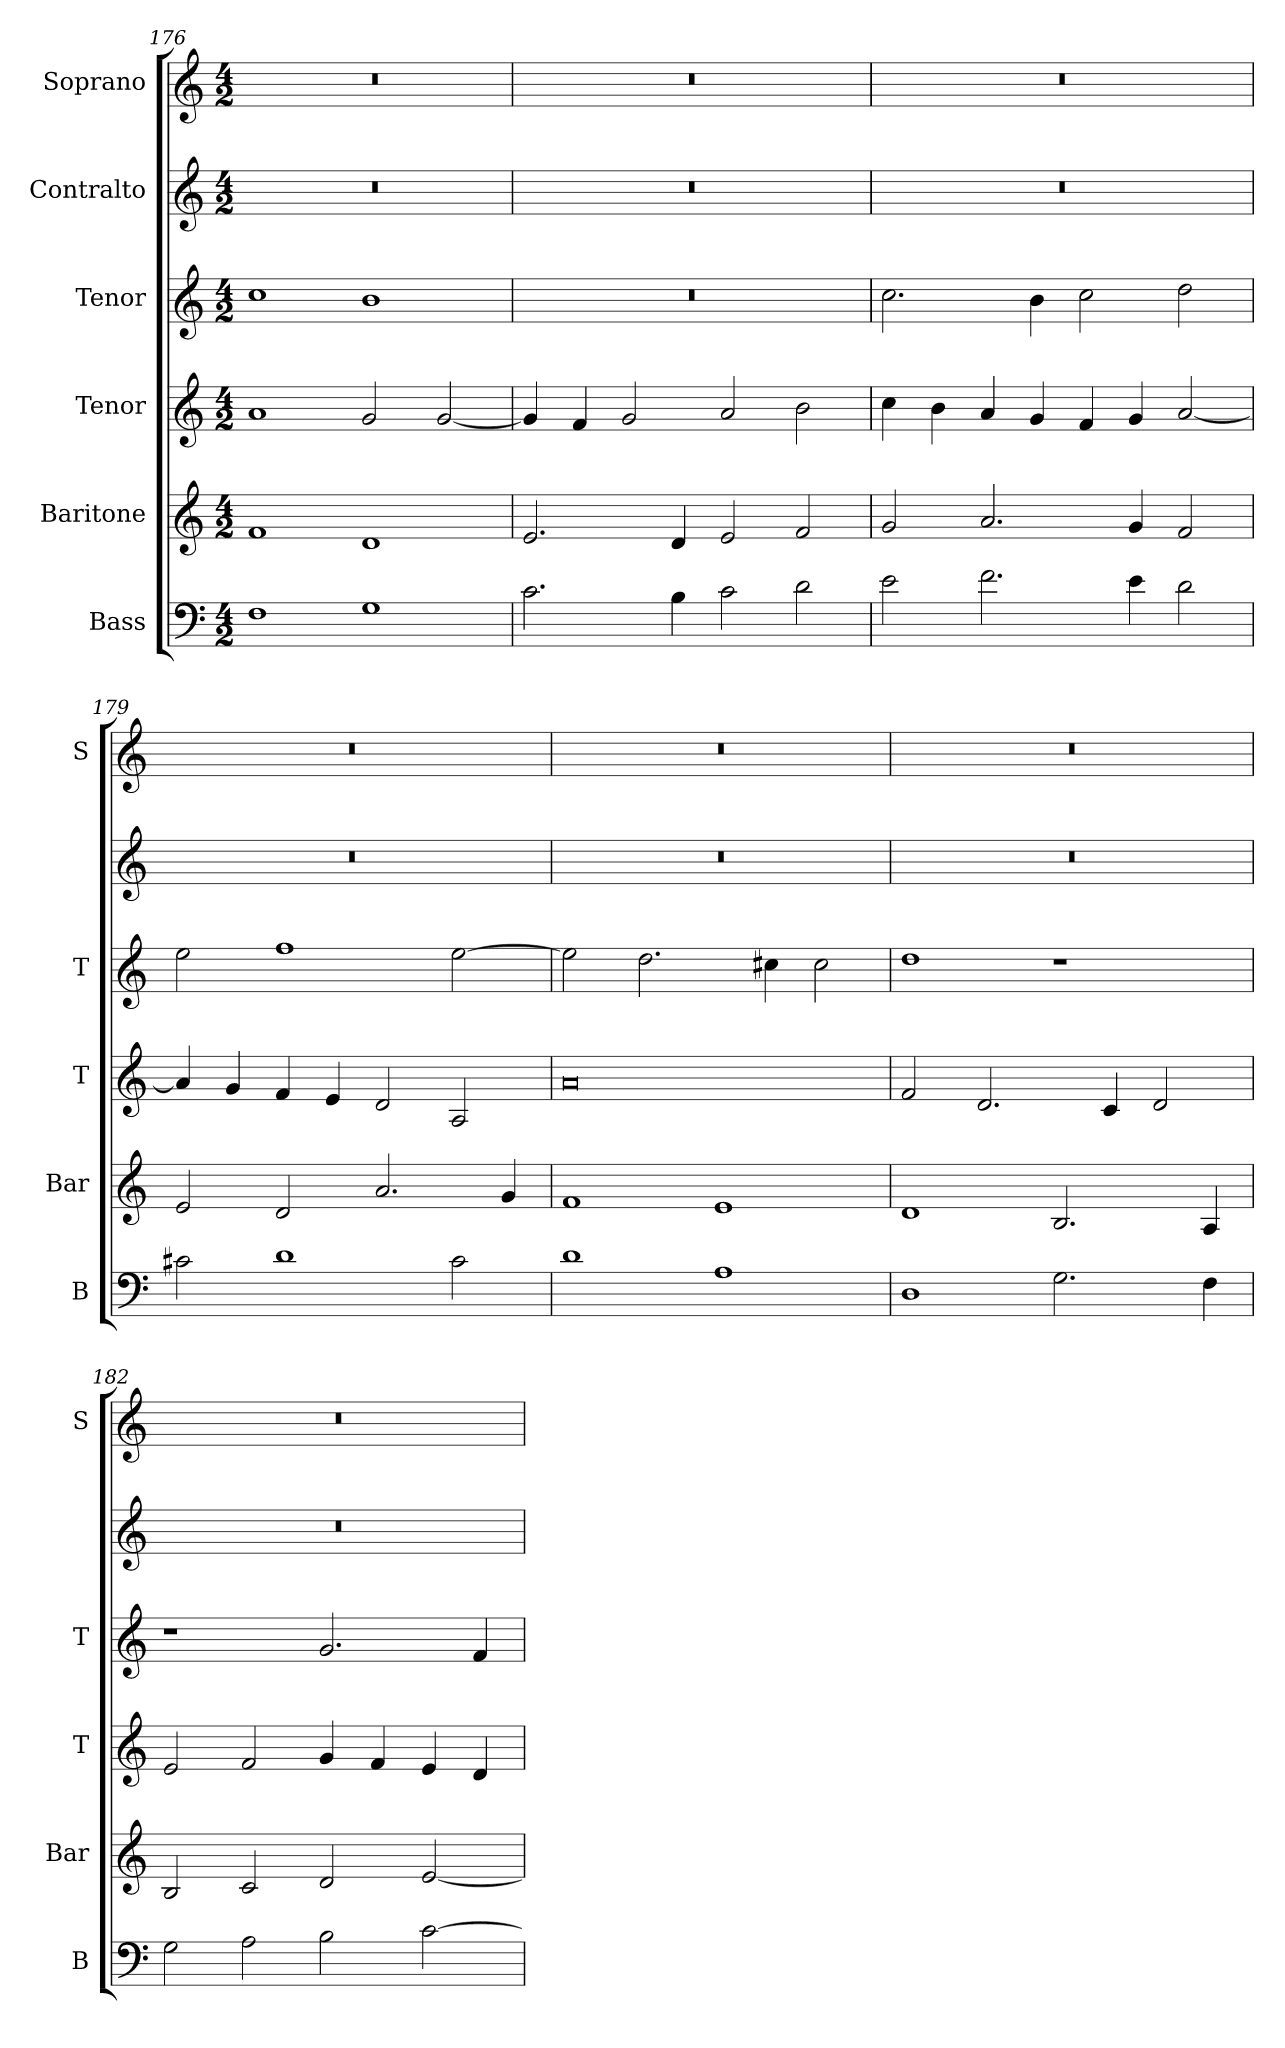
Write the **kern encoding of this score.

**kern	**kern	**kern	**kern	**kern	**kern
*part6	*part5	*part4	*part3	*part2	*part1
*staff6	*staff5	*staff4	*staff3	*staff2	*staff1
*I"Bass	*I"Baritone	*I"Tenor	*I"Tenor	*I"Contralto	*I"Soprano
*I'B	*I'Bar	*I'T	*I'T	*	*I'S
*clefF4	*clefG2	*clefG2	*clefG2	*clefG2	*clefG2
*k[]	*k[]	*k[]	*k[]	*k[]	*k[]
*G:mix	*G:mix	*G:mix	*G:mix	*G:mix	*G:mix
*M4/2	*M4/2	*M4/2	*M4/2	*M4/2	*M4/2
=176	=176	=176	=176	=176	=176
1F	1f	1a	1cc	0r	0r
1G	1d	2g	1b	.	.
.	.	[2g	.	.	.
=177	=177	=177	=177	=177	=177
2.c	2.e	4g]	0r	0r	0r
.	.	4f	.	.	.
.	.	2g	.	.	.
4B	4d	.	.	.	.
2c	2e	2a	.	.	.
2d	2f	2b	.	.	.
=178	=178	=178	=178	=178	=178
2e	2g	4cc	2.cc	0r	0r
.	.	4b	.	.	.
2.f	2.a	4a	.	.	.
.	.	4g	4b	.	.
.	.	4f	2cc	.	.
4e	4g	4g	.	.	.
2d	2f	[2a	2dd	.	.
=179	=179	=179	=179	=179	=179
2c#X	2e	4a]	2ee	0r	0r
.	.	4g	.	.	.
1d	2d	4f	1ff	.	.
.	.	4e	.	.	.
.	2.a	2d	.	.	.
2c#	.	2A	[2ee	.	.
.	4g	.	.	.	.
=180	=180	=180	=180	=180	=180
1d	1f	0a	2ee]	0r	0r
.	.	.	2.dd	.	.
1A	1e	.	.	.	.
.	.	.	4cc#X	.	.
.	.	.	2cc#	.	.
=181	=181	=181	=181	=181	=181
1D	1d	2f	1dd	0r	0r
.	.	2.d	.	.	.
2.G	2.B	.	1r	.	.
.	.	4c	.	.	.
.	.	2d	.	.	.
4F	4A	.	.	.	.
=182	=182	=182	=182	=182	=182
2G	2B	2e	1r	0r	0r
2A	2c	2f	.	.	.
2B	2d	4g	2.g	.	.
.	.	4f	.	.	.
[2c	[2e	4e	.	.	.
.	.	4d	4f	.	.
=	=	=	=	=	=
*-	*-	*-	*-	*-	*-
